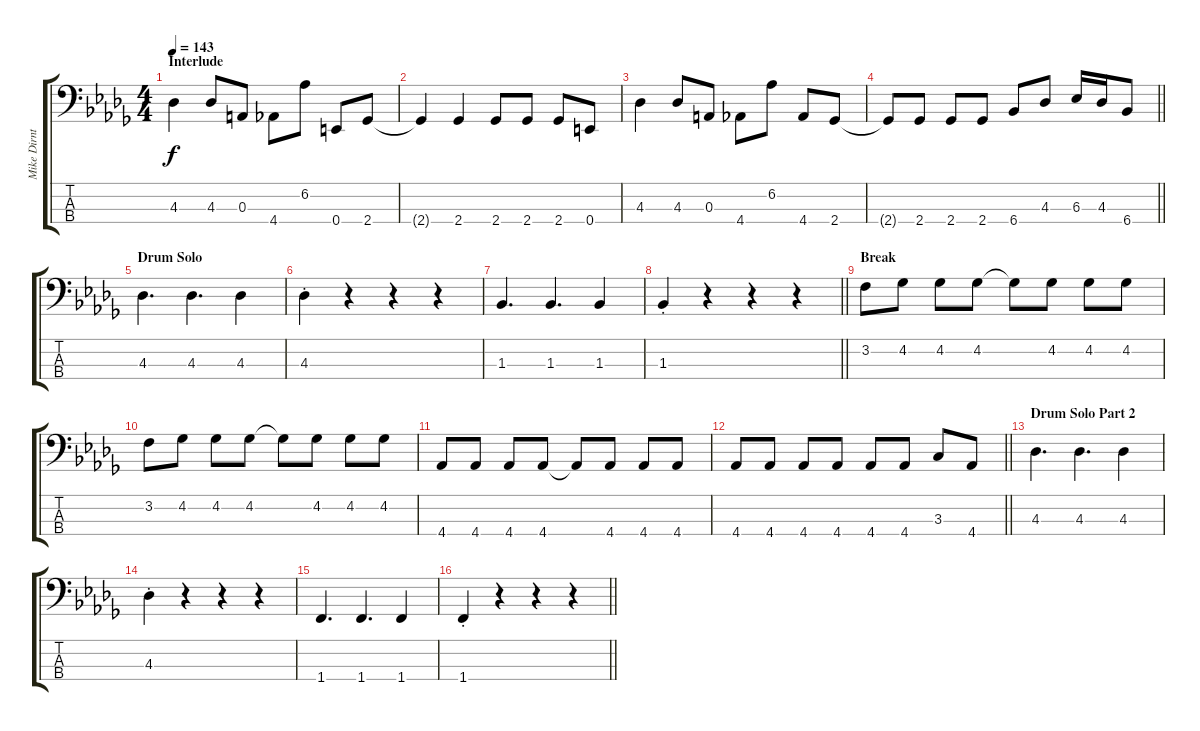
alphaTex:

\track ("Mike Dirnt" "Mike Dirnt") {instrument electricbasspick}
\staff {score tabs}
\tuning (G2 D2 A1 E1) {hide}
\ts (4 4)
\section ("" "Interlude")
\tempo 143
\clef f4
\ks db
4.3.4{dy f} 4.3.8 0.3.8 4.4.8 6.2.8 0.4.8 2.4.8 |
2.4{t}.4 2.4.4 2.4.8 2.4.8 2.4.8 0.4.8 |
4.3.4 4.3.8 0.3.8 4.4.8 6.2.8 4.4.8 2.4.8 |
\barLineRight lightlight
2.4{t}.8 2.4.8 2.4.8 2.4.8 6.4.8 4.3.8 6.3.16 4.3.16 6.4.8 |
\section ("" "Drum Solo")
4.3.4{d} 4.3.4{d} 4.3.4 |
4.3{st}.4 r.4 r.4 r.4 |
1.3.4{d} 1.3.4{d} 1.3.4 |
\barLineRight lightlight
1.3{st}.4 r.4 r.4 r.4 |
\section ("" "Break")
3.2.8 4.2.8 4.2.8 4.2.8 4.2{t}.8 4.2.8 4.2.8 4.2.8 |
3.2.8 4.2.8 4.2.8 4.2.8 4.2{t}.8 4.2.8 4.2.8 4.2.8 |
4.4.8 4.4.8 4.4.8 4.4.8 4.4{t}.8 4.4.8 4.4.8 4.4.8 |
\barLineRight lightlight
4.4.8 4.4.8 4.4.8 4.4.8 4.4.8 4.4.8 3.3.8 4.4.8 |
\section ("" "Drum Solo Part 2")
4.3.4{d} 4.3.4{d} 4.3.4 |
4.3{st}.4 r.4 r.4 r.4 |
1.4.4{d} 1.4.4{d} 1.4.4 |
\barLineRight lightlight
1.4{st}.4 r.4 r.4 r.4
